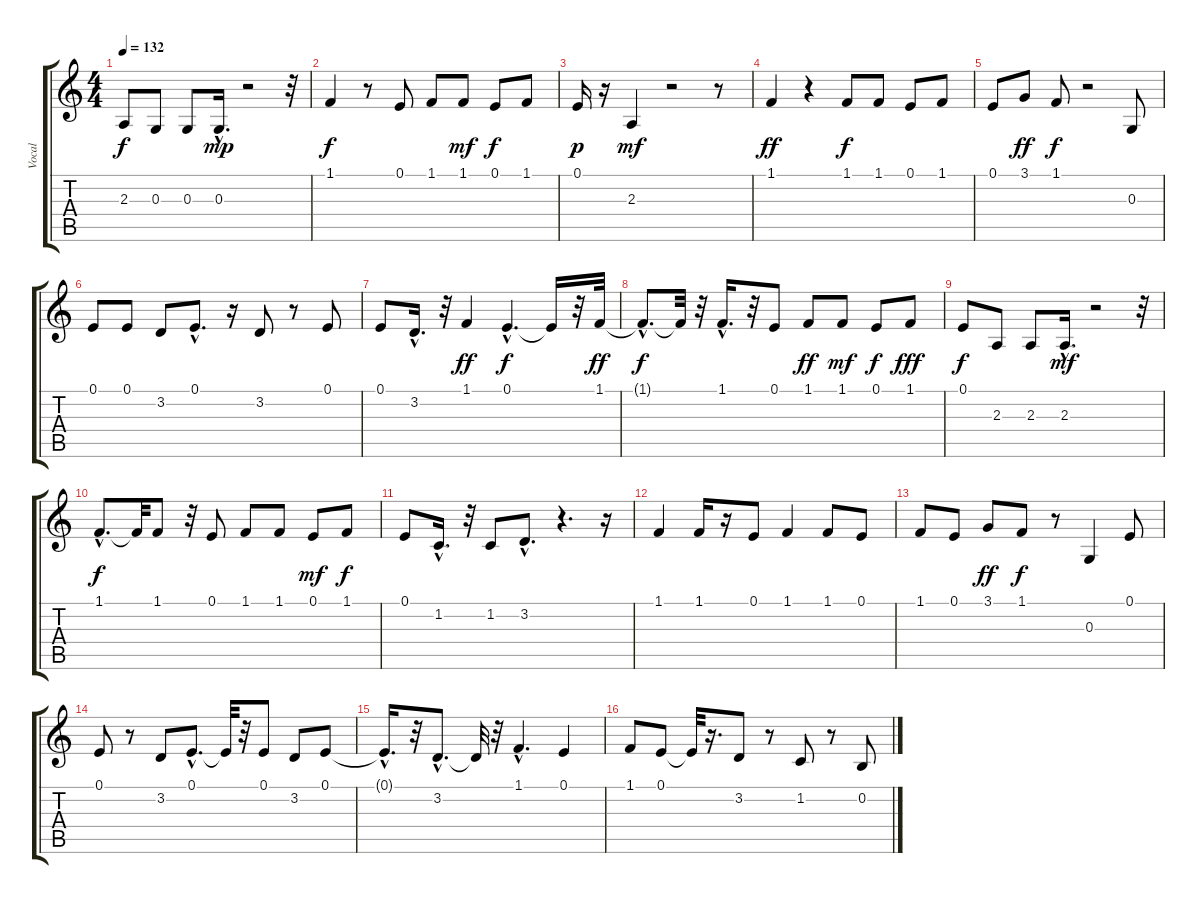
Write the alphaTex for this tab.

\track ("Vocal" "Vocal") {instrument acousticgrandpiano}
\staff {score tabs}
\tuning (E4 B3 G3 D3 A2 E2) {hide}
\ts (4 4)
\tempo 132
\clef g2
\ks c
2.3.8{dy f} 0.3.8 0.3.8 0.3{hac}.16{d dy mp} r.2 r.32 |
1.1.4{dy f} r.8 0.1.8 1.1.8 1.1.8{dy mf} 0.1.8{dy f} 1.1.8 |
0.1.16{dy p} r.16 2.3.4{dy mf} r.2 r.8 |
1.1.4{dy ff} r.4 1.1.8{dy f} 1.1.8 0.1.8 1.1.8 |
0.1.8 3.1.8{dy ff} 1.1.8{dy f} r.2 0.3.8 |
0.1.8 0.1.8 3.2.8 0.1{hac}.8{d} r.16 3.2.8 r.8 0.1.8 |
0.1.8 3.2{hac}.16{d} r.32 1.1.4{dy ff} 0.1{hac}.4{d dy f} 0.1{t}.16 r.32 1.1.32{dy ff} |
1.1{hac t}.8{d dy f} 1.1{t}.32 r.32 1.1{hac}.16{d} r.32 0.1.8 1.1.8{dy ff} 1.1.8{dy mf} 0.1.8{dy f} 1.1.8{dy fff} |
0.1.8{dy f} 2.3.8 2.3.8 2.3{hac}.16{d dy mf} r.2 r.32 |
1.1{hac}.8{d dy f} 1.1{t}.32 1.1.8 r.32 0.1.8 1.1.8 1.1.8 0.1.8{dy mf} 1.1.8{dy f} |
0.1.8 1.2{hac}.16{d} r.32 1.2.8 3.2{hac}.8{d} r.4{d} r.16 |
1.1.4 1.1.16 r.16 0.1.8 1.1.4 1.1.8 0.1.8 |
1.1.8 0.1.8 3.1.8{dy ff} 1.1.8{dy f} r.8 0.3.4 0.1.8 |
0.1.8 r.8 3.2.8 0.1{hac}.8{d} 0.1{t}.32 r.32 0.1.8 3.2.8 0.1.8 |
0.1{hac t}.16{d} r.32 3.2{hac}.8{d} 3.2{t}.32 r.32 1.1{hac}.4{d} 0.1.4 |
1.1.8 0.1.8 0.1{t}.32 r.16{d} 3.2.8 r.8 1.2.8 r.8 0.2.8
